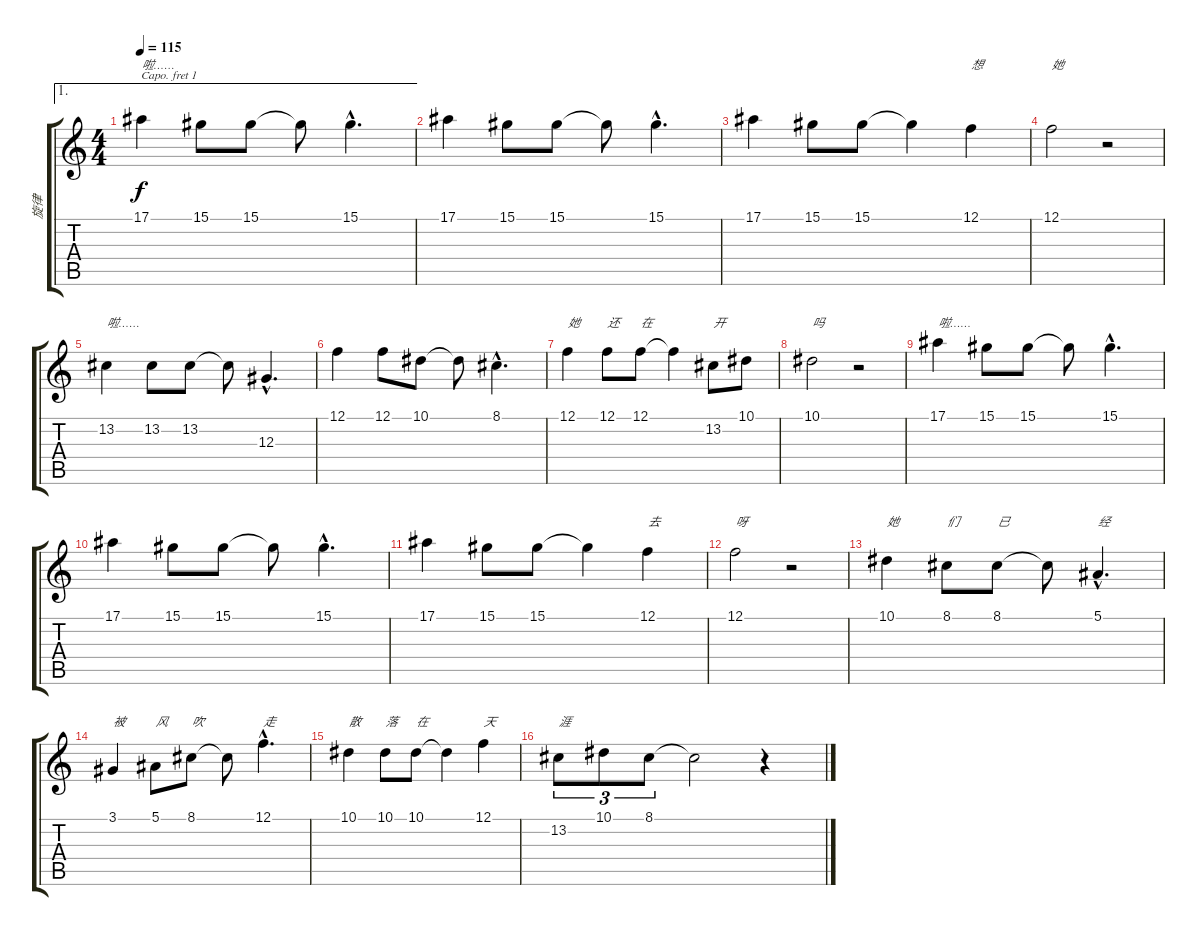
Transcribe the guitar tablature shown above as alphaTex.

\track ("旋律" "旋律") {instrument flute}
\staff {score tabs}
\capo 1
\tuning (E4 B3 G3 D3 A2 E2) {hide}
\ae 1
\ts (4 4)
\tempo 115
\clef g2
\ks c
17.1.4{txt "啦……" dy f} 15.1.8 15.1.8 15.1{t}.8 15.1{hac}.4{d} |
17.1.4 15.1.8 15.1.8 15.1{t}.8 15.1{hac}.4{d} |
17.1.4 15.1.8 15.1.8 15.1{t}.4 12.1.4{txt "想"} |
12.1.2{txt "她"} r.2 |
13.2.4{txt "啦……"} 13.2.8 13.2.8 13.2{t}.8 12.3{hac}.4{d} |
12.1.4 12.1.8 10.1.8 10.1{t}.8 8.1{hac}.4{d} |
12.1.4{txt "她"} 12.1.8{txt "还"} 12.1.8{txt "在"} 12.1{t}.4 13.2.8{txt "开"} 10.1.8 |
10.1.2{txt "吗"} r.2 |
17.1.4{txt "啦……"} 15.1.8 15.1.8 15.1{t}.8 15.1{hac}.4{d} |
17.1.4 15.1.8 15.1.8 15.1{t}.8 15.1{hac}.4{d} |
17.1.4 15.1.8 15.1.8 15.1{t}.4 12.1.4{txt "去"} |
12.1.2{txt "呀"} r.2 |
10.1.4{txt "她"} 8.1.8{txt "们"} 8.1.8{txt "已"} 8.1{t}.8 5.1{hac}.4{d txt "经"} |
3.1.4{txt "被"} 5.1.8{txt "风"} 8.1.8{txt "吹"} 8.1{t}.8 12.1{hac}.4{d txt "走"} |
10.1.4{txt "散"} 10.1.8{txt "落"} 10.1.8{txt "在"} 10.1{t}.4 12.1.4{txt "天"} |
13.2.8{tu (3 2) txt "涯"} 10.1.8{tu (3 2)} 8.1.8{tu (3 2)} 8.1{t}.2 r.4
